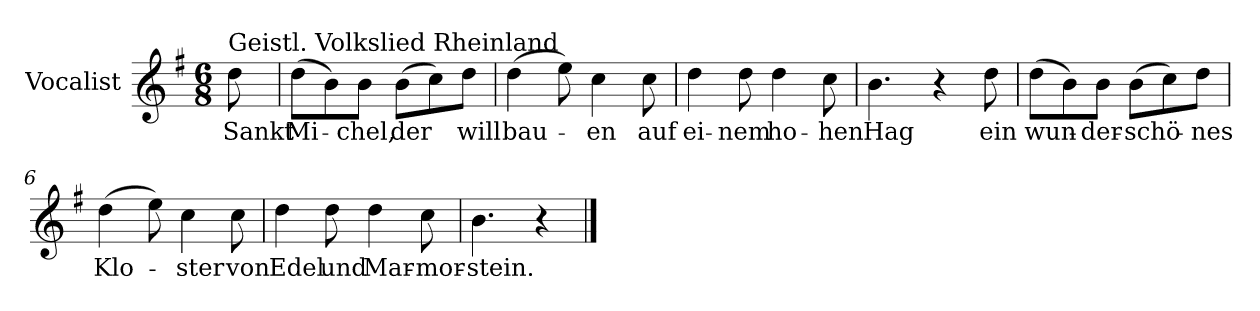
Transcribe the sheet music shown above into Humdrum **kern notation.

**kern	**text
*part1	*part1
*staff1	*staff1
*I"Vocalist	*
*k[f#]	*
*G:	*
*M6/8	*
=	=
!LO:TX:a:t=Geistl. Volkslied Rheinland	!
8dd	Sankt
=1	=1
(8ddL	Mi-
8b)	.
8bJ	-chel,
(8bL	der
8cc)	.
8ddJ	will
=2	=2
(4dd	bau-
8ee)	.
4cc	-en
8cc	auf
=3	=3
4dd	ei-
8dd	-nem
4dd	ho-
8cc	-hen
=4	=4
4.b	Hag
4r	.
8dd	ein
=5	=5
(8ddL	wun-
8b)	.
8bJ	-der-
(8bL	-schö-
8cc)	.
8ddJ	-nes
=6	=6
(4dd	Klo-
8ee)	.
4cc	-ster
8cc	von
=7	=7
4dd	Edel
8dd	und
4dd	Mar-
8cc	-mor-
=8	=8
4.b	-stein.
4r	.
==	==
*-	*-
